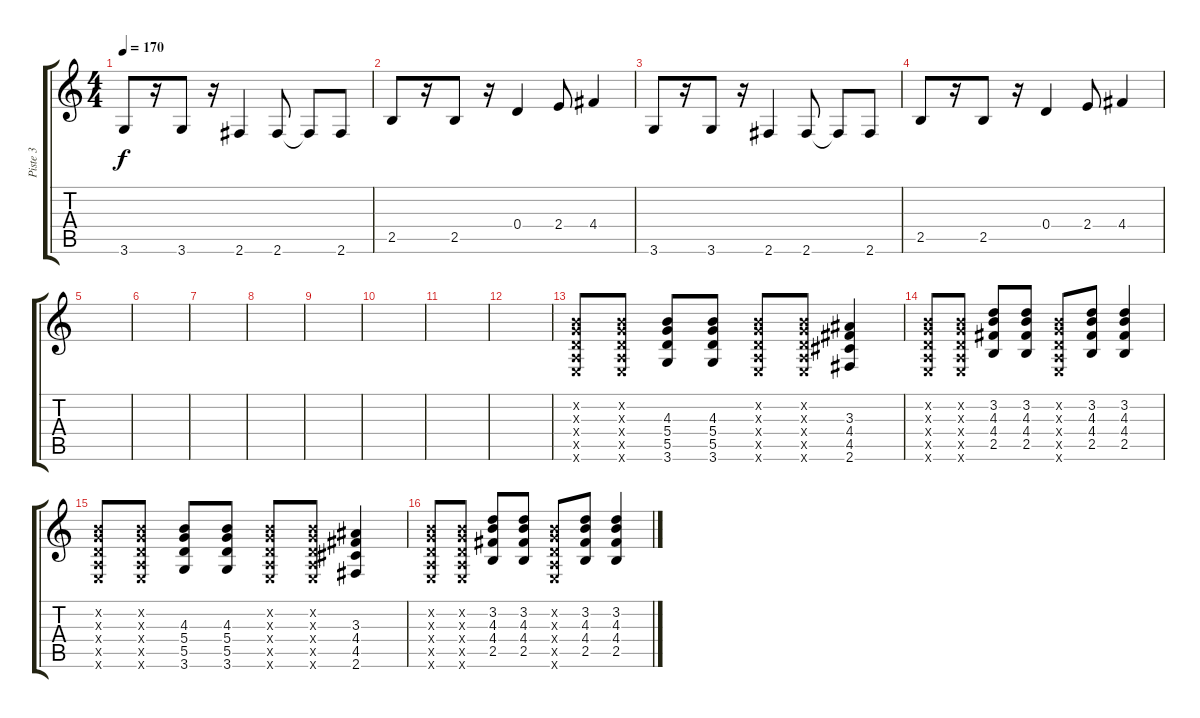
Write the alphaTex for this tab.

\track ("Piste 3" "Piste 3") {instrument overdrivenguitar}
\staff {score tabs}
\tuning (E4 B3 G3 D3 A2 E2) {hide}
\ts (4 4)
\tempo 170
\clef g2
\ks c
3.6.8{dy f} r.16 3.6.8 r.16 2.6.4 2.6.8 2.6{t}.8 2.6.8 |
2.5.8 r.16 2.5.8 r.16 0.4.4 2.4.8 4.4.4 |
3.6.8 r.16 3.6.8 r.16 2.6.4 2.6.8 2.6{t}.8 2.6.8 |
2.5.8 r.16 2.5.8 r.16 0.4.4 2.4.8 4.4.4 |
|
|
|
|
|
|
|
|
(0.2{x} 0.3{x} 0.4{x} 0.5{x} 0.6{x}).8 (0.2{x} 0.3{x} 0.4{x} 0.5{x} 0.6{x}).8 (4.3 5.4 5.5 3.6).8 (4.3 5.4 5.5 3.6).8 (0.2{x} 0.3{x} 0.4{x} 0.5{x} 0.6{x}).8 (0.2{x} 0.3{x} 0.4{x} 0.5{x} 0.6{x}).8 (3.3 4.4 4.5 2.6).4 |
(0.2{x} 0.3{x} 0.4{x} 0.5{x} 0.6{x}).8 (0.2{x} 0.3{x} 0.4{x} 0.5{x} 0.6{x}).8 (3.2 4.3 4.4 2.5).8 (3.2 4.3 4.4 2.5).8 (0.2{x} 0.3{x} 0.4{x} 0.5{x} 0.6{x}).8 (3.2 4.3 4.4 2.5).8 (3.2 4.3 4.4 2.5).4 |
(0.2{x} 0.3{x} 0.4{x} 0.5{x} 0.6{x}).8 (0.2{x} 0.3{x} 0.4{x} 0.5{x} 0.6{x}).8 (4.3 5.4 5.5 3.6).8 (4.3 5.4 5.5 3.6).8 (0.2{x} 0.3{x} 0.4{x} 0.5{x} 0.6{x}).8 (0.2{x} 0.3{x} 0.4{x} 0.5{x} 0.6{x}).8 (3.3 4.4 4.5 2.6).4 |
(0.2{x} 0.3{x} 0.4{x} 0.5{x} 0.6{x}).8 (0.2{x} 0.3{x} 0.4{x} 0.5{x} 0.6{x}).8 (3.2 4.3 4.4 2.5).8 (3.2 4.3 4.4 2.5).8 (0.2{x} 0.3{x} 0.4{x} 0.5{x} 0.6{x}).8 (3.2 4.3 4.4 2.5).8 (3.2 4.3 4.4 2.5).4
